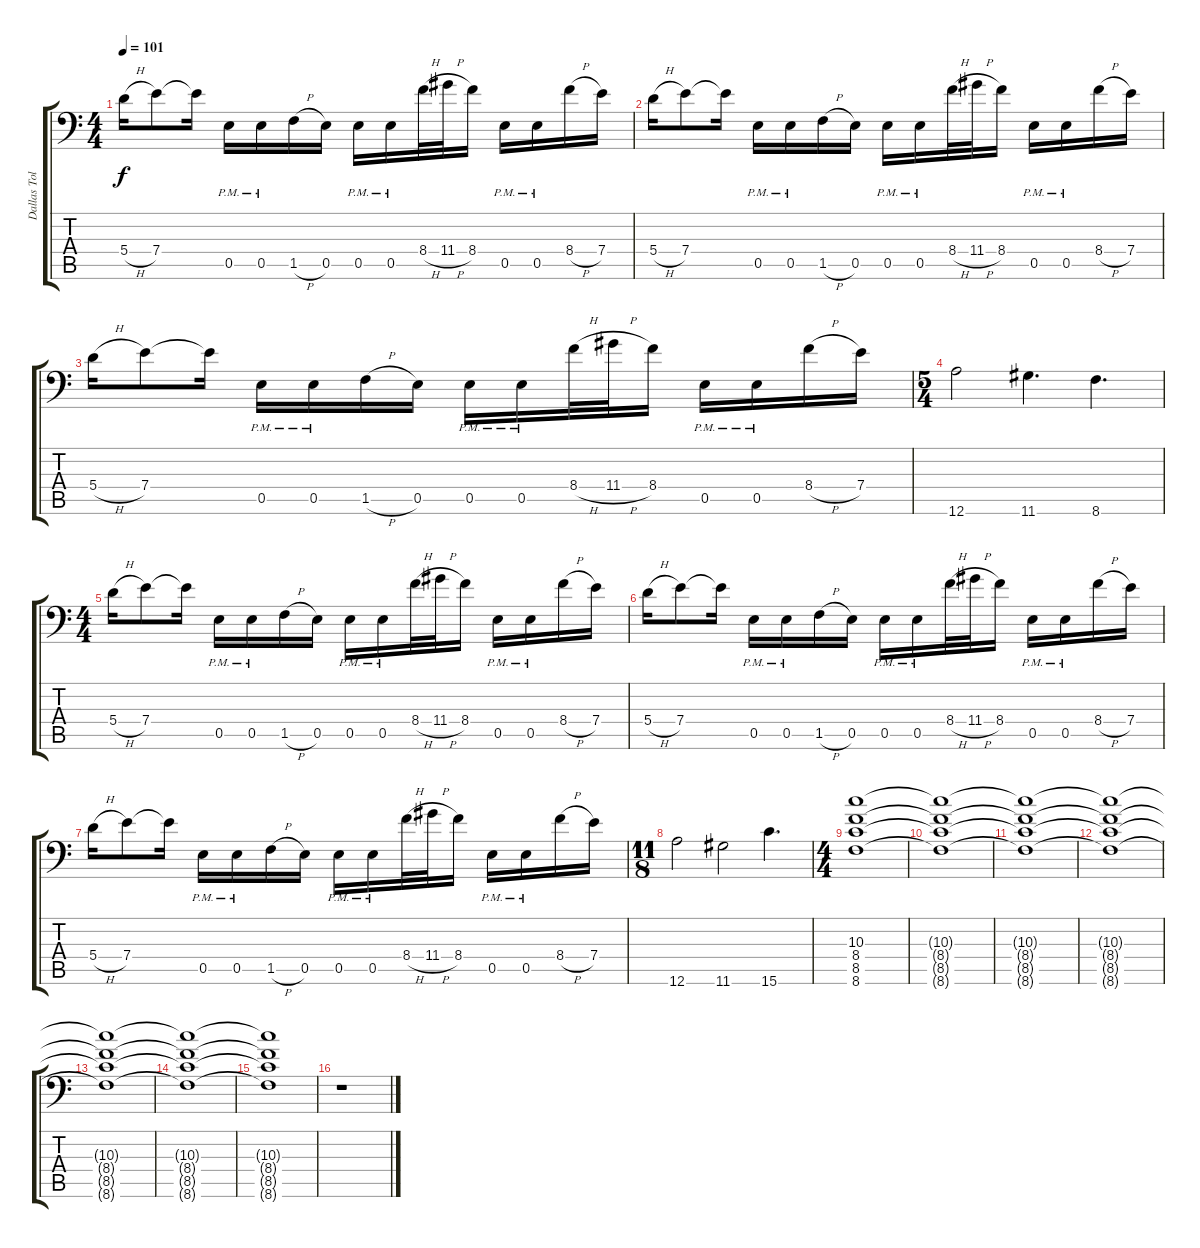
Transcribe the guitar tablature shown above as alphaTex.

\track ("Dallas Toler-Wade " "Dallas Tol") {instrument distortionguitar}
\staff {score tabs}
\tuning (B3 Gb3 D3 A2 E2 A1) {hide}
\ts (4 4)
\tempo 101
\clef f4
\ks c
5.4{h}.16{dy f} 7.4.8 7.4{t}.16 0.5{pm}.16 0.5{pm}.16 1.5{h}.16 0.5.16 0.5{pm}.16 0.5{pm}.16 8.4{h}.32 11.4{h}.32 8.4.16 0.5{pm}.16 0.5{pm}.16 8.4{h}.16 7.4.16 |
5.4{h}.16 7.4.8 7.4{t}.16 0.5{pm}.16 0.5{pm}.16 1.5{h}.16 0.5.16 0.5{pm}.16 0.5{pm}.16 8.4{h}.32 11.4{h}.32 8.4.16 0.5{pm}.16 0.5{pm}.16 8.4{h}.16 7.4.16 |
5.4{h}.16 7.4.8 7.4{t}.16 0.5{pm}.16 0.5{pm}.16 1.5{h}.16 0.5.16 0.5{pm}.16 0.5{pm}.16 8.4{h}.32 11.4{h}.32 8.4.16 0.5{pm}.16 0.5{pm}.16 8.4{h}.16 7.4.16 |
\ts (5 4)
12.6.2 11.6.4{d} 8.6.4{d} |
\ts (4 4)
5.4{h}.16 7.4.8 7.4{t}.16 0.5{pm}.16 0.5{pm}.16 1.5{h}.16 0.5.16 0.5{pm}.16 0.5{pm}.16 8.4{h}.32 11.4{h}.32 8.4.16 0.5{pm}.16 0.5{pm}.16 8.4{h}.16 7.4.16 |
5.4{h}.16 7.4.8 7.4{t}.16 0.5{pm}.16 0.5{pm}.16 1.5{h}.16 0.5.16 0.5{pm}.16 0.5{pm}.16 8.4{h}.32 11.4{h}.32 8.4.16 0.5{pm}.16 0.5{pm}.16 8.4{h}.16 7.4.16 |
5.4{h}.16 7.4.8 7.4{t}.16 0.5{pm}.16 0.5{pm}.16 1.5{h}.16 0.5.16 0.5{pm}.16 0.5{pm}.16 8.4{h}.32 11.4{h}.32 8.4.16 0.5{pm}.16 0.5{pm}.16 8.4{h}.16 7.4.16 |
\ts (11 8)
12.6.2 11.6.2 15.6.4{d} |
\ts (4 4)
(10.3 8.4 8.5 8.6).1 |
(10.3{t} 8.4{t} 8.5{t} 8.6{t}).1 |
(10.3{t} 8.4{t} 8.5{t} 8.6{t}).1 |
(10.3{t} 8.4{t} 8.5{t} 8.6{t}).1 |
(10.3{t} 8.4{t} 8.5{t} 8.6{t}).1{volume 0} |
(10.3{t} 8.4{t} 8.5{t} 8.6{t}).1 |
(10.3{t} 8.4{t} 8.5{t} 8.6{t}).1 |
r.1
